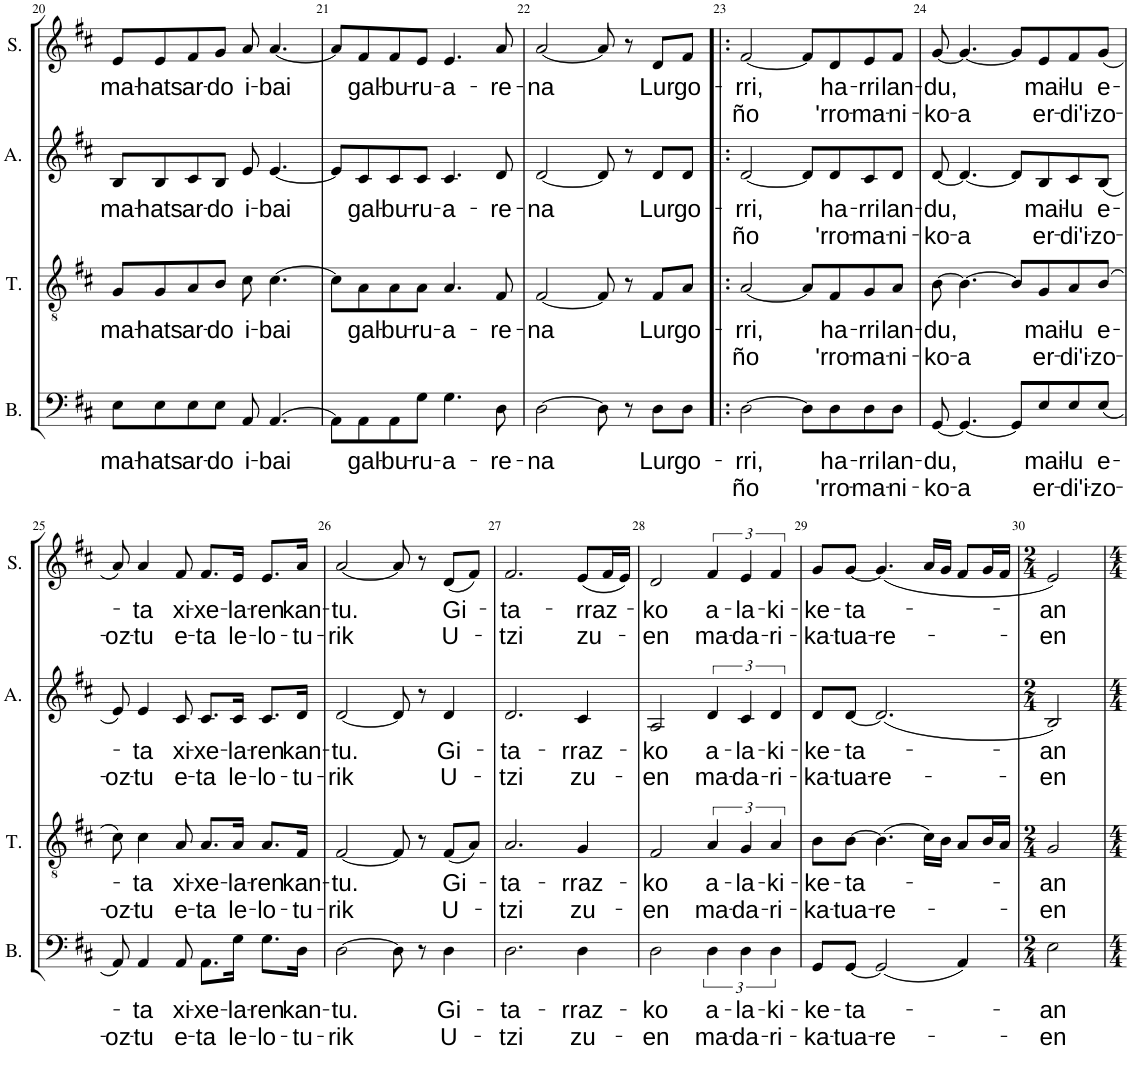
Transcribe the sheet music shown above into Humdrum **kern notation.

**kern	**text	**text	**kern	**text	**text	**kern	**text	**text	**kern	**text	**text
*part4	*part4	*part4	*part3	*part3	*part3	*part2	*part2	*part2	*part1	*part1	*part1
*staff4	*staff4	*staff4	*staff3	*staff3	*staff3	*staff2	*staff2	*staff2	*staff1	*staff1	*staff1
*I"Basse	*	*	*I"Tenor	*	*	*I"Alto	*	*	*I"Soprano	*	*
*I'B.	*	*	*I'T.	*	*	*I'A.	*	*	*I'S.	*	*
!!LO:PB:g=z
*clefF4	*	*	*clefGv2	*	*	*clefG2	*	*	*clefG2	*	*
*k[f#c#]	*	*	*k[f#c#]	*	*	*k[f#c#]	*	*	*k[f#c#]	*	*
*M4/4	*	*	*M4/4	*	*	*M4/4	*	*	*M4/4	*	*
=20	=20	=20	=20	=20	=20	=20	=20	=20	=20	=20	=20
!	!LO:LY:b	!	!	!LO:LY:b	!	!	!LO:LY:b	!	!	!LO:LY:b	!
8E\L	ma-	.	8G/L	ma-	.	8B/L	ma-	.	8e/L	ma-	.
!	!LO:LY:b	!	!	!LO:LY:b	!	!	!LO:LY:b	!	!	!LO:LY:b	!
8E\	-hats	.	8G/	-hats	.	8B/	-hats	.	8e/	-hats	.
!	!LO:LY:b	!	!	!LO:LY:b	!	!	!LO:LY:b	!	!	!LO:LY:b	!
8E\	ar-	.	8A/	ar-	.	8c#/	ar-	.	8f#/	ar-	.
!	!LO:LY:b	!	!	!LO:LY:b	!	!	!LO:LY:b	!	!	!LO:LY:b	!
8E\J	-do	.	8B/J	-do	.	8B/J	-do	.	8g/J	-do	.
!	!LO:LY:b	!	!	!LO:LY:b	!	!	!LO:LY:b	!	!	!LO:LY:b	!
8AA/	i-	.	8c#\	i-	.	8e/	i-	.	8a/	i-	.
!	!LO:LY:b	!	!	!LO:LY:b	!	!	!LO:LY:b	!	!	!LO:LY:b	!
[4.AA/	-bai	.	[4.c#\	-bai	.	[4.e/	-bai	.	[4.a/	-bai	.
=21	=21	=21	=21	=21	=21	=21	=21	=21	=21	=21	=21
8AA\L]	.	.	8c#\L]	.	.	8e/L]	.	.	8a/L]	.	.
!	!LO:LY:b	!	!	!LO:LY:b	!	!	!LO:LY:b	!	!	!LO:LY:b	!
8AA\	gal-	.	8A\	gal-	.	8c#/	gal-	.	8f#/	gal-	.
!	!LO:LY:b	!	!	!LO:LY:b	!	!	!LO:LY:b	!	!	!LO:LY:b	!
8AA\	-bu-	.	8A\	-bu-	.	8c#/	-bu-	.	8f#/	-bu-	.
!	!LO:LY:b	!	!	!LO:LY:b	!	!	!LO:LY:b	!	!	!LO:LY:b	!
8G\J	-ru-	.	8A\J	-ru-	.	8c#/J	-ru-	.	8e/J	-ru-	.
!	!LO:LY:b	!	!	!LO:LY:b	!	!	!LO:LY:b	!	!	!LO:LY:b	!
4.G\	-a-	.	4.A/	-a-	.	4.c#/	-a-	.	4.e/	-a-	.
!	!LO:LY:b	!	!	!LO:LY:b	!	!	!LO:LY:b	!	!	!LO:LY:b	!
8D\	-re-	.	8F#/	-re-	.	8d/	-re-	.	8a/	-re-	.
=22	=22	=22	=22	=22	=22	=22	=22	=22	=22	=22	=22
!	!LO:LY:b	!	!	!LO:LY:b	!	!	!LO:LY:b	!	!	!LO:LY:b	!
[2D\	-na	.	[2F#/	-na	.	[2d/	-na	.	[2a/	-na	.
8D\]	.	.	8F#/]	.	.	8d/]	.	.	8a/]	.	.
8r	.	.	8r	.	.	8r	.	.	8r	.	.
!	!LO:LY:b	!	!	!LO:LY:b	!	!	!LO:LY:b	!	!	!LO:LY:b	!
8D\L	Lur	.	8F#/L	Lur	.	8d/L	Lur	.	8d/L	Lur	.
!	!LO:LY:b	!	!	!LO:LY:b	!	!	!LO:LY:b	!	!	!LO:LY:b	!
8D\J	go-	.	8A/J	go-	.	8d/J	go-	.	8f#/J	go-	.
=23!|:	=23!|:	=23!|:	=23!|:	=23!|:	=23!|:	=23!|:	=23!|:	=23!|:	=23!|:	=23!|:	=23!|:
!	!LO:LY:b	!LO:LY:b	!	!LO:LY:b	!LO:LY:b	!	!LO:LY:b	!LO:LY:b	!	!LO:LY:b	!LO:LY:b
[2D\	-rri,	-ño	[2A/	-rri,	-ño	[2d/	-rri,	-ño	[2f#/	-rri,	-ño
8D\L]	.	.	8A/L]	.	.	8d/L]	.	.	8f#/L]	.	.
!	!LO:LY:b	!LO:LY:b	!	!LO:LY:b	!LO:LY:b	!	!LO:LY:b	!LO:LY:b	!	!LO:LY:b	!LO:LY:b
8D\	ha-	-'rro-	8F#/	ha-	-'rro-	8d/	ha-	-'rro-	8d/	ha-	-'rro-
!	!LO:LY:b	!LO:LY:b	!	!LO:LY:b	!LO:LY:b	!	!LO:LY:b	!LO:LY:b	!	!LO:LY:b	!LO:LY:b
8D\	-rri	-ma-	8G/	-rri	-ma-	8c#/	-rri	-ma-	8e/	-rri	ma-
!	!LO:LY:b	!LO:LY:b	!	!LO:LY:b	!LO:LY:b	!	!LO:LY:b	!LO:LY:b	!	!LO:LY:b	!LO:LY:b
8D\J	lan-	-ni-	8A/J	lan-	-ni-	8d/J	lan-	-ni-	8f#/J	lan-	-ni-
=24	=24	=24	=24	=24	=24	=24	=24	=24	=24	=24	=24
!	!LO:LY:b	!LO:LY:b	!	!LO:LY:b	!LO:LY:b	!	!LO:LY:b	!LO:LY:b	!	!LO:LY:b	!LO:LY:b
[8GG/	-du,	-ko-	[8B\	-du,	-ko-	[8d/	-du,	-ko-	[8g/	-du,	-ko-
!	!	!LO:LY:b	!	!	!LO:LY:b	!	!	!LO:LY:b	!	!	!LO:LY:b
4.GG/_	.	-a	4.B\_	.	-a	4.d/_	.	-a	4.g/_	.	-a
8GG/L]	.	.	8B/L]	.	.	8d/L]	.	.	8g/L]	.	.
!	!LO:LY:b	!LO:LY:b	!	!LO:LY:b	!LO:LY:b	!	!LO:LY:b	!LO:LY:b	!	!LO:LY:b	!LO:LY:b
8E/	mai-	er-	8G/	mai-	er-	8B/	mai-	er-	8e/	mai-	er-
!	!LO:LY:b	!LO:LY:b	!	!LO:LY:b	!LO:LY:b	!	!LO:LY:b	!LO:LY:b	!	!LO:LY:b	!LO:LY:b
8E/	-lu	-di'i-	8A/	-lu	-di'i-	8c#/	-lu	-di'i-	8f#/	-lu	-di'i-
!	!LO:LY:b	!LO:LY:b	!	!LO:LY:b	!LO:LY:b	!	!LO:LY:b	!LO:LY:b	!	!LO:LY:b	!LO:LY:b
(8E/J	e-	-zo-	(8B/J	e-	-zo-	(8B/J	e-	-zo-	(8g/J	e-	-zo-
!!LO:LB:g=z
=25	=25	=25	=25	=25	=25	=25	=25	=25	=25	=25	=25
!	!	!LO:LY:b	!	!	!LO:LY:b	!	!	!LO:LY:b	!	!	!LO:LY:b
8AA/)	.	-oz-	8c#\)	.	-oz-	8e/)	.	-oz-	8a/)	.	-oz-
!	!LO:LY:b	!LO:LY:b	!	!LO:LY:b	!LO:LY:b	!	!LO:LY:b	!LO:LY:b	!	!LO:LY:b	!LO:LY:b
4AA/	-ta	-tu	4c#\	-ta	-tu	4e/	-ta	-tu	4a/	-ta	-tu
!	!LO:LY:b	!LO:LY:b	!	!LO:LY:b	!LO:LY:b	!	!LO:LY:b	!LO:LY:b	!	!LO:LY:b	!LO:LY:b
8AA/	xi-	e-	8A/	xi-	e-	8c#/	xi-	e-	8f#/	xi-	e-
!	!LO:LY:b	!LO:LY:b	!	!LO:LY:b	!LO:LY:b	!	!LO:LY:b	!LO:LY:b	!	!LO:LY:b	!LO:LY:b
8.AA\L	-xe-	-ta	8.A/L	-xe-	-ta	8.c#/L	-xe-	-ta	8.f#/L	-xe-	-ta
!	!LO:LY:b	!LO:LY:b	!	!LO:LY:b	!LO:LY:b	!	!LO:LY:b	!LO:LY:b	!	!LO:LY:b	!LO:LY:b
16G\Jk	-la-	le-	16A/Jk	-la-	le-	16c#/Jk	-la-	le-	16e/Jk	-la-	le-
!	!LO:LY:b	!LO:LY:b	!	!LO:LY:b	!LO:LY:b	!	!LO:LY:b	!LO:LY:b	!	!LO:LY:b	!LO:LY:b
8.G\L	-ren	-lo-	8.A/L	-ren	-lo-	8.c#/L	-ren	-lo-	8.e/L	-ren	-lo-
!	!LO:LY:b	!LO:LY:b	!	!LO:LY:b	!LO:LY:b	!	!LO:LY:b	!LO:LY:b	!	!LO:LY:b	!LO:LY:b
16D\Jk	kan-	-tu-	16F#/Jk	kan-	-tu-	16d/Jk	kan-	-tu-	16a/Jk	kan-	-tu-
=26	=26	=26	=26	=26	=26	=26	=26	=26	=26	=26	=26
!	!LO:LY:b	!LO:LY:b	!	!LO:LY:b	!LO:LY:b	!	!LO:LY:b	!LO:LY:b	!	!LO:LY:b	!LO:LY:b
[2D\	-tu.	-rik	[2F#/	-tu.	-rik	[2d/	-tu.	-rik	[2a/	-tu.	-rik
8D\]	.	.	8F#/]	.	.	8d/]	.	.	8a/]	.	.
8r	.	.	8r	.	.	8r	.	.	8r	.	.
!	!LO:LY:b	!LO:LY:b	!	!LO:LY:b	!LO:LY:b	!	!LO:LY:b	!LO:LY:b	!	!LO:LY:b	!LO:LY:b
4D\	Gi-	U-	(8F#/L	Gi-	U-	4d/	Gi-	U-	(8d/L	Gi-	U-
.	.	.	8A/J)	.	.	.	.	.	8f#/J)	.	.
=27	=27	=27	=27	=27	=27	=27	=27	=27	=27	=27	=27
!	!LO:LY:b	!LO:LY:b	!	!LO:LY:b	!LO:LY:b	!	!LO:LY:b	!LO:LY:b	!	!LO:LY:b	!LO:LY:b
2.D\	-ta-	-tzi	2.A/	-ta-	-tzi	2.d/	-ta-	-tzi	2.f#/	-ta-	-tzi
!	!LO:LY:b	!LO:LY:b	!	!LO:LY:b	!LO:LY:b	!	!LO:LY:b	!LO:LY:b	!	!LO:LY:b	!LO:LY:b
4D\	-rraz-	zu-	4G/	-rraz-	zu-	4c#/	-rraz-	zu-	(8e/L	-rraz-	zu-
.	.	.	.	.	.	.	.	.	16f#/L	.	.
.	.	.	.	.	.	.	.	.	16e/JJ)	.	.
=28	=28	=28	=28	=28	=28	=28	=28	=28	=28	=28	=28
!	!LO:LY:b	!LO:LY:b	!	!LO:LY:b	!LO:LY:b	!	!LO:LY:b	!LO:LY:b	!	!LO:LY:b	!LO:LY:b
2D\	-ko	-en	2F#/	-ko	-en	2A/	-ko	-en	2d/	-ko	-en
!	!LO:LY:b	!LO:LY:b	!	!LO:LY:b	!LO:LY:b	!	!LO:LY:b	!LO:LY:b	!	!LO:LY:b	!LO:LY:b
6D\	a-	ma-	6A/	a-	ma-	6d/	a-	ma-	6f#/	a-	ma-
!	!LO:LY:b	!LO:LY:b	!	!LO:LY:b	!LO:LY:b	!	!LO:LY:b	!LO:LY:b	!	!LO:LY:b	!LO:LY:b
6D\	-la-	-da-	6G/	-la-	-da-	6c#/	-la-	-da-	6e/	-la-	-da-
!	!LO:LY:b	!LO:LY:b	!	!LO:LY:b	!LO:LY:b	!	!LO:LY:b	!LO:LY:b	!	!LO:LY:b	!LO:LY:b
6D\	-ki-	-ri-	6A/	-ki-	-ri-	6d/	-ki-	-ri-	6f#/	-ki-	-ri-
=29	=29	=29	=29	=29	=29	=29	=29	=29	=29	=29	=29
!	!LO:LY:b	!LO:LY:b	!	!LO:LY:b	!LO:LY:b	!	!LO:LY:b	!LO:LY:b	!	!LO:LY:b	!LO:LY:b
8GG/L	-ke-	-ka-	8B\L	-ke-	-ka-	8d/L	-ke-	-ka-	8g/L	-ke-	-ka-
!	!LO:LY:b	!LO:LY:b	!	!LO:LY:b	!LO:LY:b	!	!LO:LY:b	!LO:LY:b	!	!LO:LY:b	!LO:LY:b
[8GG/J	-ta-	-tua-	[8B\J	-ta-	-tua-	[8d/J	-ta-	-tua-	[8g/J	-ta-	-tua-
!	!	!LO:LY:b	!	!	!LO:LY:b	!	!	!LO:LY:b	!	!	!LO:LY:b
(2GG/]	.	-re-	(4.B\]	.	-re-	(2.d/]	.	-re-	(4.g/]	.	-re-
.	.	.	16c#\LL)	.	.	.	.	.	16a/LL	.	.
.	.	.	16B\JJ	.	.	.	.	.	16g/JJ	.	.
4AA/)	.	.	8A/L	.	.	.	.	.	8f#/L	.	.
.	.	.	16B/L	.	.	.	.	.	16g/L	.	.
.	.	.	16A/JJ	.	.	.	.	.	16f#/JJ	.	.
=30	=30	=30	=30	=30	=30	=30	=30	=30	=30	=30	=30
*M2/4	*	*	*M2/4	*	*	*M2/4	*	*	*M2/4	*	*
!	!LO:LY:b	!LO:LY:b	!	!LO:LY:b	!LO:LY:b	!	!LO:LY:b	!LO:LY:b	!	!LO:LY:b	!LO:LY:b
2E\	-an	-en	2G/	-an	-en	2B/)	-an	-en	2e/)	-an	-en
=	=	=	=	=	=	=	=	=	=	=	=
*-	*-	*-	*-	*-	*-	*-	*-	*-	*-	*-	*-
